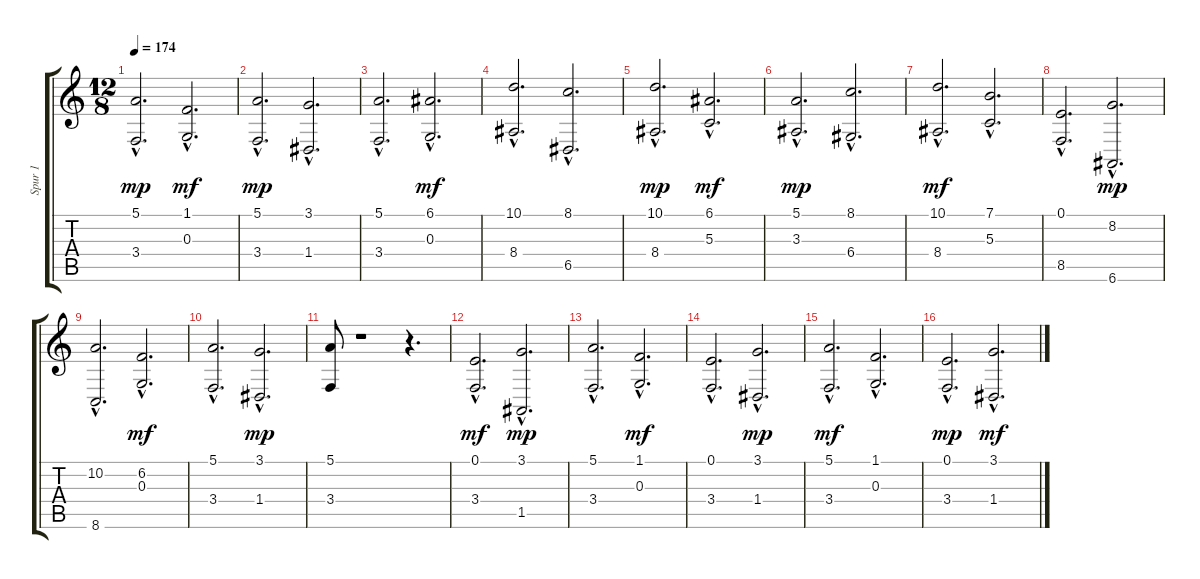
\track ("Spur 1" "Spur 1") {instrument stringensemble2}
\staff {score tabs}
\tuning (E4 B3 G3 D3 A2 E2) {hide}
\ts (12 8)
\tempo 174
\clef g2
\ks c
(5.1{hac} 3.4{hac}).2{d dy mp} (1.1{hac} 0.3{hac}).2{d dy mf} |
(5.1{hac} 3.4{hac}).2{d dy mp} (3.1{hac} 1.4{hac}).2{d} |
(5.1{hac} 3.4{hac}).2{d} (6.1{hac} 0.3{hac}).2{d dy mf} |
(10.1{hac} 8.4{hac}).2{d} (8.1{hac} 6.5{hac}).2{d} |
(10.1{hac} 8.4{hac}).2{d dy mp} (6.1{hac} 5.3{hac}).2{d dy mf} |
(5.1{hac} 3.3{hac}).2{d dy mp} (8.1{hac} 6.4{hac}).2{d} |
(10.1{hac} 8.4{hac}).2{d dy mf} (7.1{hac} 5.3{hac}).2{d} |
(0.1{hac} 8.5{hac}).2{d} (8.2{hac} 6.6{hac}).2{d dy mp} |
(10.2{hac} 8.6{hac}).2{d} (6.2{hac} 0.3{hac}).2{d dy mf} |
(5.1{hac} 3.4{hac}).2{d} (3.1{hac} 1.4{hac}).2{d dy mp} |
(5.1 3.4).8 r.1 r.4{d} |
(0.1{hac} 3.4{hac}).2{d dy mf} (3.1{hac} 1.5{hac}).2{d dy mp} |
(5.1{hac} 3.4{hac}).2{d} (1.1{hac} 0.3{hac}).2{d dy mf} |
(0.1{hac} 3.4{hac}).2{d} (3.1{hac} 1.4{hac}).2{d dy mp} |
(5.1{hac} 3.4{hac}).2{d dy mf} (1.1{hac} 0.3{hac}).2{d} |
(0.1{hac} 3.4{hac}).2{d dy mp} (3.1{hac} 1.4{hac}).2{d dy mf}
